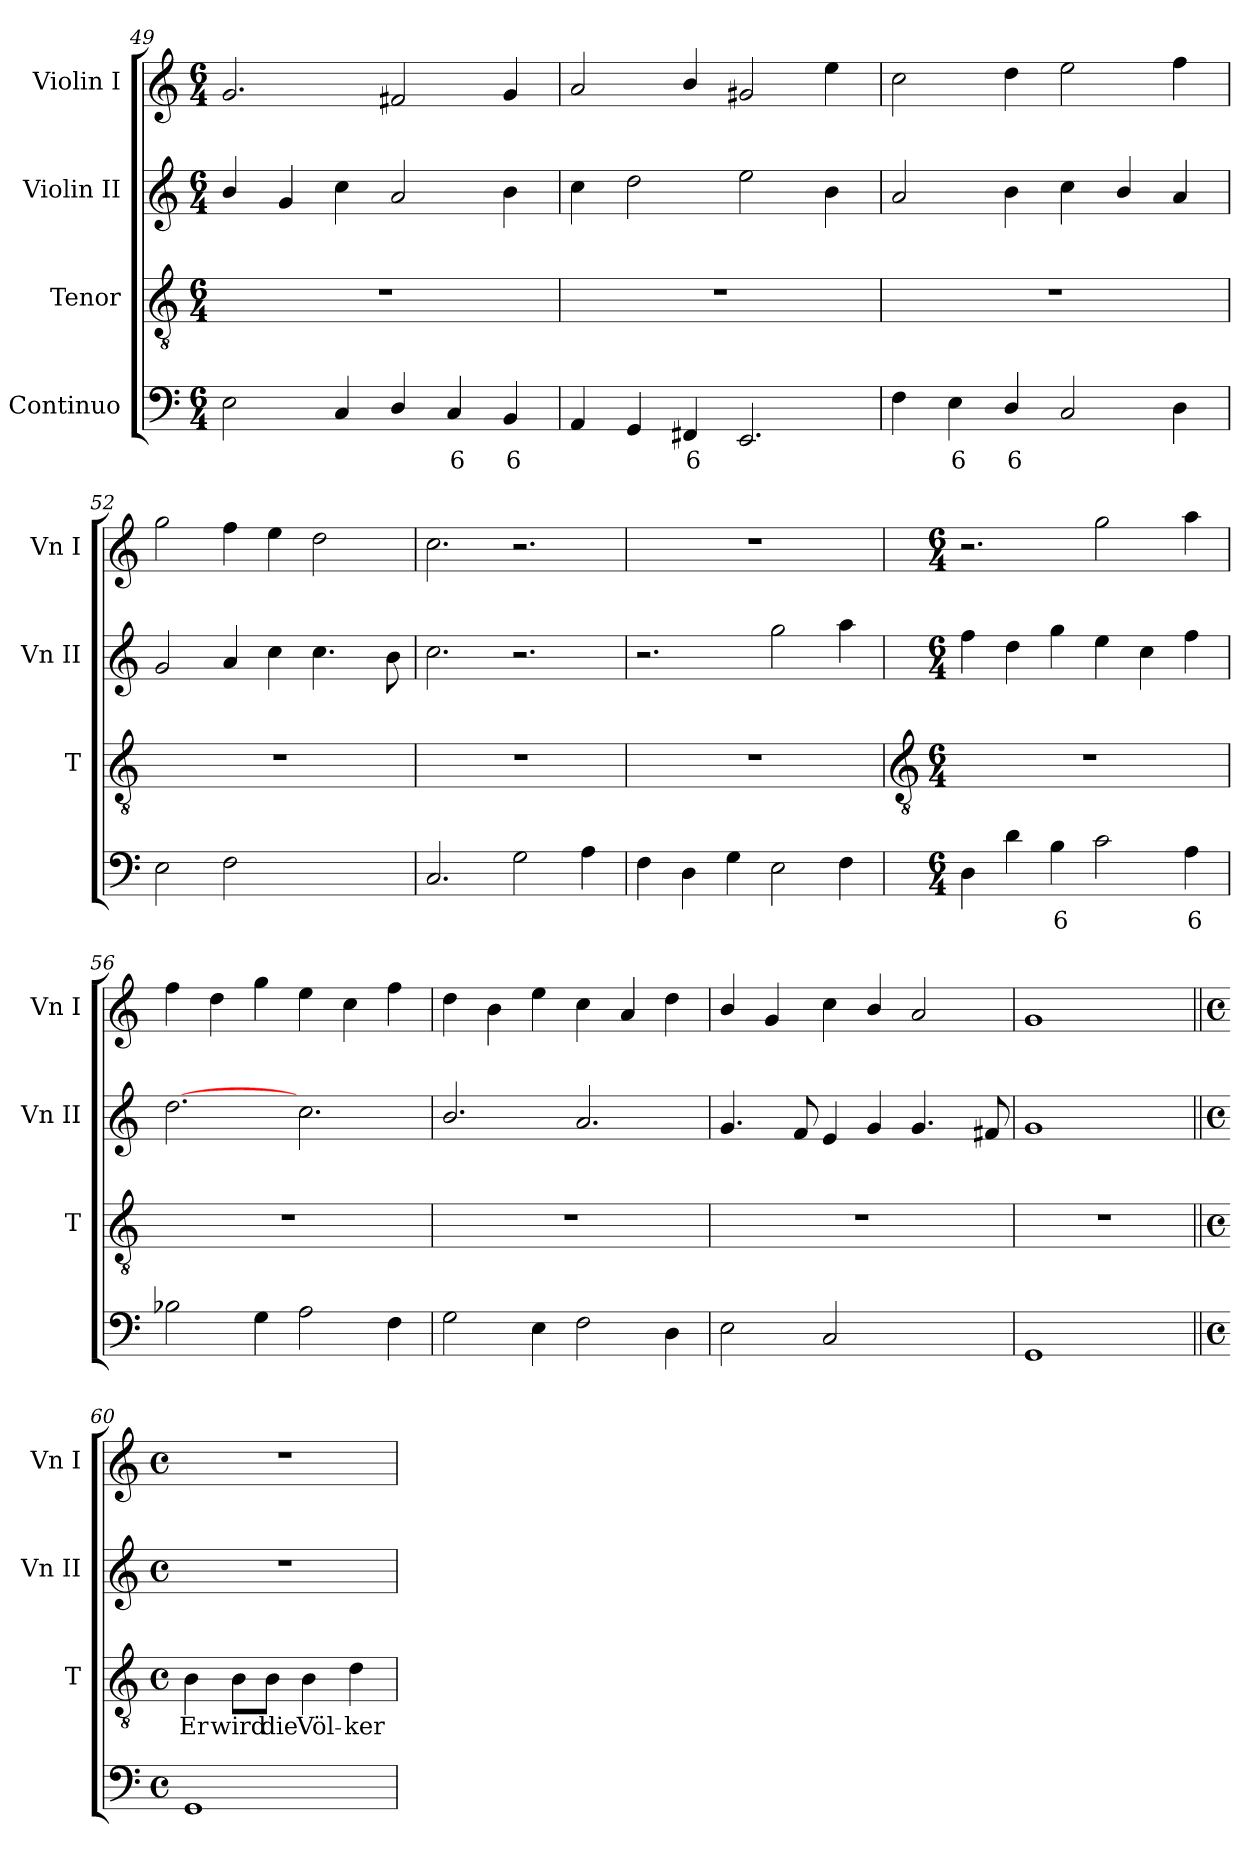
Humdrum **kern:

**kern	**text	**kern	**text	**kern	**kern
*part4	*part4	*part3	*part3	*part2	*part1
*staff4	*staff4	*staff3	*staff3	*staff2	*staff1
*I"Continuo	*	*I"Tenor	*	*I"Violin II	*I"Violin I
*	*	*I'T	*	*I'Vn II	*I'Vn I
*clefF4	*	*clefGv2	*	*clefG2	*clefG2
*k[]	*	*k[]	*	*k[]	*k[]
*C:	*	*C:	*	*C:	*C:
*M6/4	*	*M6/4	*	*M6/4	*M6/4
=49	=49	=49	=49	=49	=49
!	!	!LO:N:vis=1	!	!	!
2E	.	1.r	.	4b/	2.g
.	.	.	.	4g	.
4C	.	.	.	4cc	.
4D/	.	.	.	2a	2f#X
!	!LO:LY:b	!	!	!	!
4C	6	.	.	.	.
!	!LO:LY:b	!	!	!	!
4BB	6	.	.	4b	4g
=50	=50	=50	=50	=50	=50
!	!	!LO:N:vis=1	!	!	!
4AA	.	1.r	.	4cc	2a
4GG	.	.	.	2dd	.
!	!LO:LY:b	!	!	!	!
4FF#X	6	.	.	.	4b/
2.EE	.	.	.	2ee	2g#X
.	.	.	.	4b	4ee
=51	=51	=51	=51	=51	=51
!	!	!LO:N:vis=1	!	!	!
4F	.	1.r	.	2a	2cc
!	!LO:LY:b	!	!	!	!
4E	6	.	.	.	.
!	!LO:LY:b	!	!	!	!
4D/	6	.	.	4b	4dd
2C	.	.	.	4cc	2ee
.	.	.	.	4b/	.
4D	.	.	.	4a	4ff
=52	=52	=52	=52	=52	=52
!	!	!LO:N:vis=1	!	!	!
2E	.	1.r	.	2g	2gg
2F	.	.	.	4a	4ff
.	.	.	.	4cc	4ee
!	!LO:LY:b	!	!	!	!
[4Gyy	4	.	.	4.cc	2dd
!	!LO:LY:b	!	!	!	!
4Gyy]	3	.	.	.	.
.	.	.	.	8b	.
=53	=53	=53	=53	=53	=53
!	!	!LO:N:vis=1	!	!	!
2.C	.	1.r	.	2.cc	2.cc
2G	.	.	.	2.r	2.r
4A	.	.	.	.	.
=54	=54	=54	=54	=54	=54
!	!	!LO:N:vis=1	!	!	!LO:N:vis=1
4F	.	1.r	.	2.r	1.r
4D	.	.	.	.	.
4G	.	.	.	.	.
2E	.	.	.	2gg	.
4F	.	.	.	4aa	.
!!LO:LB:g=z
=55	=55	=55	=55	=55	=55
*	*	*clefGv2	*	*	*
*M6/4	*	*M6/4	*	*M6/4	*M6/4
!	!	!LO:N:vis=1	!	!	!
4D	.	1.r	.	4ff	2.r
4d	.	.	.	4dd	.
!	!LO:LY:b	!	!	!	!
4B	6	.	.	4gg	.
2c	.	.	.	4ee	2gg
.	.	.	.	4cc	.
!	!LO:LY:b	!	!	!	!
4A	6	.	.	4ff	4aa
=56	=56	=56	=56	=56	=56
!	!	!LO:N:vis=1	!	!	!
2B-X	.	1.r	.	[2.dd	4ff
.	.	.	.	.	4dd
4G	.	.	.	.	4gg
2A	.	.	.	2.cc	4ee
.	.	.	.	.	4cc
4F	.	.	.	.	4ff
=57	=57	=57	=57	=57	=57
!	!	!LO:N:vis=1	!	!	!
2G	.	1.r	.	2.b/	4dd
.	.	.	.	.	4b
4E	.	.	.	.	4ee
2F	.	.	.	2.a	4cc
.	.	.	.	.	4a
4D	.	.	.	.	4dd
=58	=58	=58	=58	=58	=58
!	!	!LO:N:vis=1	!	!	!
2E	.	1.r	.	4.g	4b/
.	.	.	.	.	4g
.	.	.	.	8f	.
2C	.	.	.	4e	4cc
.	.	.	.	4g	4b/
!	!LO:LY:b	!	!	!	!
[4Dyy	4	.	.	4.g	2a
4Dyy]	.	.	.	.	.
.	.	.	.	8f#X	.
=59	=59	=59	=59	=59	=59
1GG	.	1.r	.	1g	1g
2ryy	.	.	.	2ryy	2ryy
=60||	=60||	=60||	=60||	=60||	=60||
*M4/4	*	*M4/4	*	*M4/4	*M4/4
*met(c)	*	*met(c)	*	*met(c)	*met(c)
!	!	!	!LO:LY:b	!	!
1GG	.	4B	Er	1r	1r
!	!	!	!LO:LY:b	!	!
.	.	8B\L	wird	.	.
!	!	!	!LO:LY:b	!	!
.	.	8B\J	die	.	.
!	!	!	!LO:LY:b	!	!
.	.	4B	Völ-	.	.
!	!	!	!LO:LY:b	!	!
.	.	4d	-ker	.	.
=	=	=	=	=	=
*-	*-	*-	*-	*-	*-
